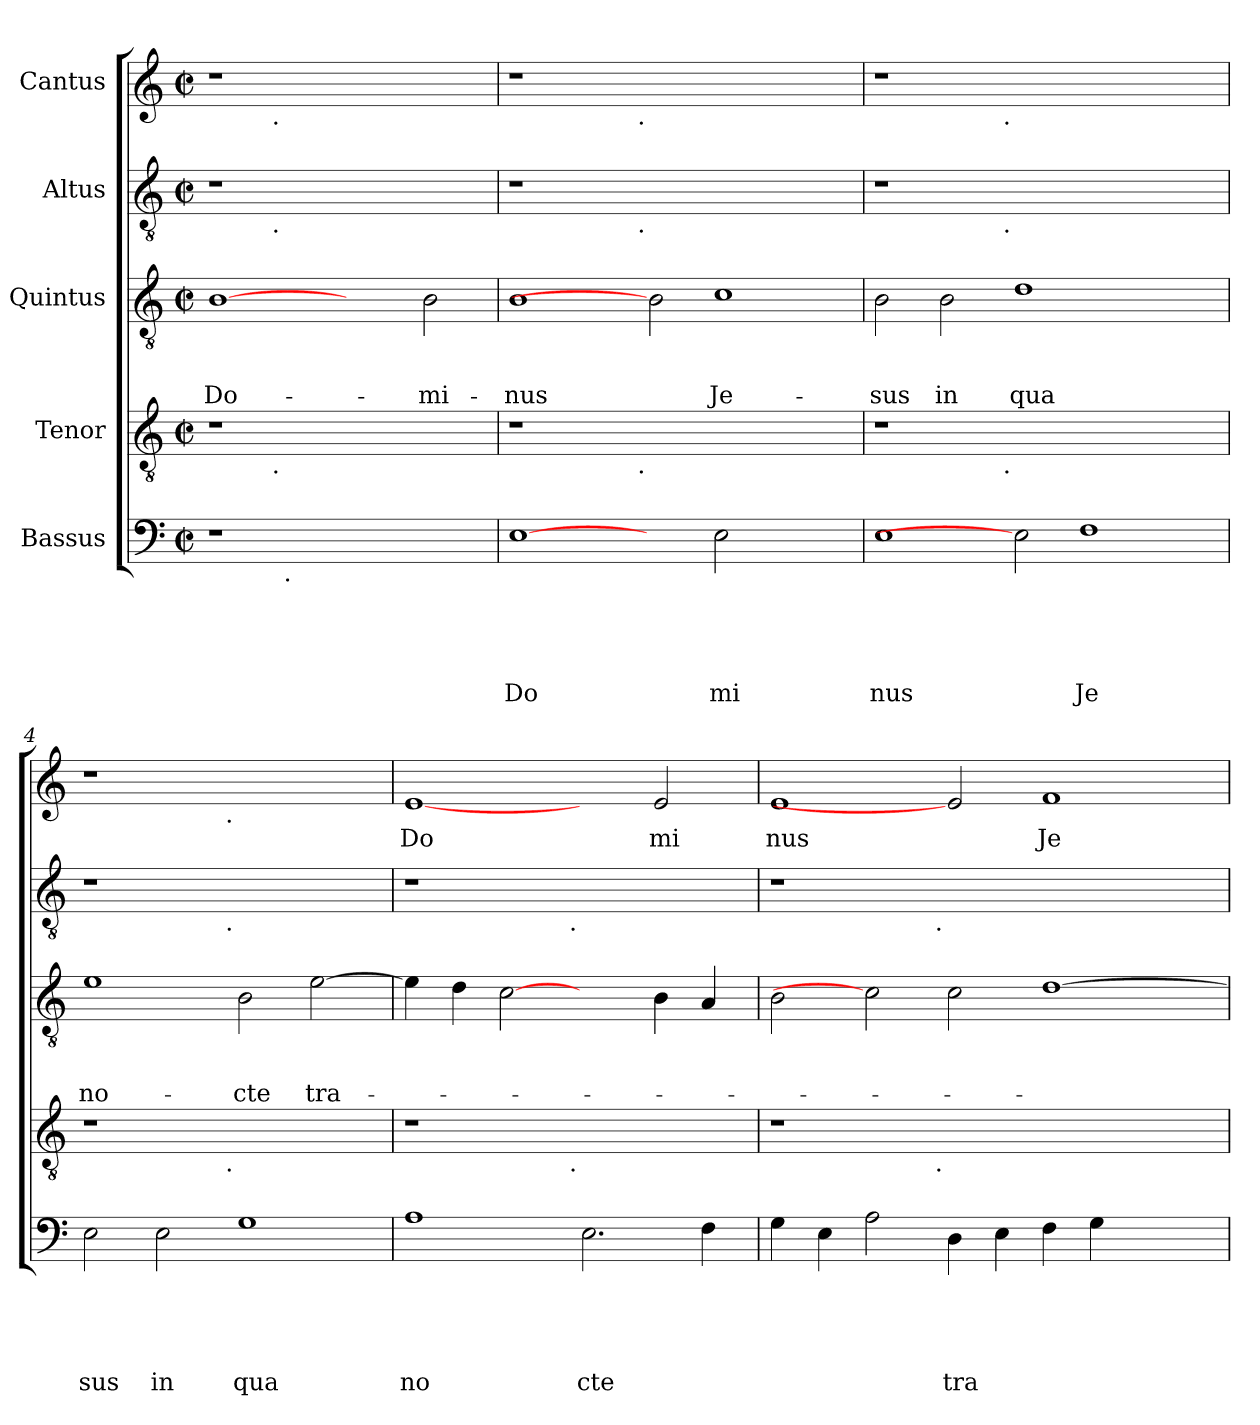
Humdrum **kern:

**kern	**text	**text	**text	**text	**text	**kern	**kern	**text	**text	**text	**kern	**kern	**text
*part5	*part5	*part5	*part5	*part5	*part5	*part4	*part3	*part3	*part3	*part3	*part2	*part1	*part1
*staff5	*staff5	*staff5	*staff5	*staff5	*staff5	*staff4	*staff3	*staff3	*staff3	*staff3	*staff2	*staff1	*staff1
*I"Bassus	*	*	*	*	*	*I"Tenor	*I"Quintus	*	*	*	*I"Altus	*I"Cantus	*
*clefF4	*	*	*	*	*	*clefGv2	*clefGv2	*	*	*	*clefGv2	*clefG2	*
*k[]	*	*	*	*	*	*k[]	*k[]	*	*	*	*k[]	*k[]	*
*C:	*	*	*	*	*	*C:	*C:	*	*	*	*C:	*C:	*
*M2/2	*	*	*	*	*	*M2/2	*M2/2	*	*	*	*M2/2	*M2/2	*
*met(c|)	*	*	*	*	*	*met(c|)	*met(c|)	*	*	*	*met(c|)	*met(c|)	*
=1	=1	=1	=1	=1	=1	=1	=1	=1	=1	=1	=1	=1	=1
!	!	!	!	!	!	!	!	!	!	!LO:LY:b	!	!	!
*^	*	*	*	*	*	*^	*	*	*	*	*^	*^	*
1r	2ryy	.	.	.	.	.	1r	4...ryy	[1B	.	.	Do-	1r	4...ryy	1r	4...ryy	.
!	!	!	!	!	!	!	!	!	!	!	!	!	!	!	!	!LO:TX:b:t=.	!
!	!	!	!	!	!	!	!	!	!	!	!	!	!	!LO:TX:b:t=.	!	!	!
!	!	!	!	!	!	!	!	!LO:TX:b:t=.	!	!	!	!	!	!	!	!	!
.	.	.	.	.	.	.	.	1ryy	.	.	.	.	.	1ryy	.	1ryy	.
!	!LO:TX:b:t=.	!	!	!	!	!	!	!	!	!	!	!	!	!	!	!	!
.	1.ryy	.	.	.	.	.	.	.	.	.	.	.	.	.	.	.	.
1ryy	.	.	.	.	.	.	1ryy	.	2ryy	.	.	.	1ryy	.	1ryy	.	.
.	.	.	.	.	.	.	.	2ryy	.	.	.	.	.	2ryy	.	2ryy	.
!	!	!	!	!	!	!	!	!	!	!	!	!LO:LY:b	!	!	!	!	!
.	.	.	.	.	.	.	.	.	2B\	.	.	-mi-	.	.	.	.	.
.	.	.	.	.	.	.	.	32ryy	.	.	.	.	.	32ryy	.	32ryy	.
=2	=2	=2	=2	=2	=2	=2	=2	=2	=2	=2	=2	=2	=2	=2	=2	=2	=2
!	!	!	!	!	!	!LO:LY:b	!	!	!	!	!	!LO:LY:b	!	!	!	!	!
*v	*v	*	*	*	*	*	*	*	*	*	*	*	*	*	*	*	*
[1E	.	.	.	.	Do	1r	2ryy	1B	.	.	-nus	1r	2ryy	1r	2ryy	.
.	.	.	.	.	.	.	4...ryy	.	.	.	.	.	4...ryy	.	4...ryy	.
!	!	!	!	!	!	!	!	!	!	!	!	!	!	!	!LO:TX:b:t=.	!
!	!	!	!	!	!	!	!	!	!	!	!	!	!LO:TX:b:t=.	!	!	!
!	!	!	!	!	!	!	!LO:TX:b:t=.	!	!	!	!	!	!	!	!	!
.	.	.	.	.	.	.	1ryy	.	.	.	.	.	1ryy	.	1ryy	.
2ryy	.	.	.	.	.	1.ryy	.	2B]	.	.	.	1.ryy	.	1.ryy	.	.
!	!	!	!	!	!LO:LY:b	!	!	!	!	!	!LO:LY:b	!	!	!	!	!
2E\	.	.	.	.	mi	.	.	1c	.	.	Je-	.	.	.	.	.
.	.	.	.	.	.	.	2ryy	.	.	.	.	.	2ryy	.	2ryy	.
2ryy	.	.	.	.	.	.	.	.	.	.	.	.	.	.	.	.
.	.	.	.	.	.	.	32ryy	.	.	.	.	.	32ryy	.	32ryy	.
=3	=3	=3	=3	=3	=3	=3	=3	=3	=3	=3	=3	=3	=3	=3	=3	=3
!	!	!	!	!	!LO:LY:b	!	!	!	!	!	!LO:LY:b	!	!	!	!	!
1E	.	.	.	.	nus	1r	2ryy	2B\	.	.	-sus	1r	2ryy	1r	2ryy	.
!	!	!	!	!	!	!	!	!	!	!	!LO:LY:b	!	!	!	!	!
.	.	.	.	.	.	.	4...ryy	2B\	.	.	in	.	4...ryy	.	4...ryy	.
!	!	!	!	!	!	!	!	!	!	!	!	!	!	!	!LO:TX:b:t=.	!
!	!	!	!	!	!	!	!	!	!	!	!	!	!LO:TX:b:t=.	!	!	!
!	!	!	!	!	!	!	!LO:TX:b:t=.	!	!	!	!	!	!	!	!	!
.	.	.	.	.	.	.	1ryy	.	.	.	.	.	1ryy	.	1ryy	.
!	!	!	!	!	!	!	!	!	!	!	!LO:LY:b	!	!	!	!	!
2E]	.	.	.	.	.	1.ryy	.	1d	.	.	qua	1.ryy	.	1.ryy	.	.
!	!	!	!	!	!LO:LY:b	!	!	!	!	!	!	!	!	!	!	!
1F	.	.	.	.	Je	.	.	.	.	.	.	.	.	.	.	.
.	.	.	.	.	.	.	2ryy	.	.	.	.	.	2ryy	.	2ryy	.
.	.	.	.	.	.	.	.	2ryy	.	.	.	.	.	.	.	.
.	.	.	.	.	.	.	32ryy	.	.	.	.	.	32ryy	.	32ryy	.
=4	=4	=4	=4	=4	=4	=4	=4	=4	=4	=4	=4	=4	=4	=4	=4	=4
!	!	!	!	!	!LO:LY:b	!	!	!	!	!	!LO:LY:b	!	!	!	!	!
2E\	.	.	.	.	sus	1r	2ryy	1e	.	.	no-	1r	2ryy	1r	2ryy	.
!	!	!	!	!	!LO:LY:b	!	!	!	!	!	!	!	!	!	!	!
2E\	.	.	.	.	in	.	4...ryy	.	.	.	.	.	4...ryy	.	4...ryy	.
!	!	!	!	!	!	!	!	!	!	!	!	!	!	!	!LO:TX:b:t=.	!
!	!	!	!	!	!	!	!	!	!	!	!	!	!LO:TX:b:t=.	!	!	!
!	!	!	!	!	!	!	!LO:TX:b:t=.	!	!	!	!	!	!	!	!	!
.	.	.	.	.	.	.	1ryy	.	.	.	.	.	1ryy	.	1ryy	.
!	!	!	!	!	!LO:LY:b	!	!	!	!	!	!LO:LY:b	!	!	!	!	!
1G	.	.	.	.	qua	1ryy	.	2B\	.	.	-cte	1ryy	.	1ryy	.	.
!	!	!	!	!	!	!	!	!	!	!	!LO:LY:b	!	!	!	!	!
.	.	.	.	.	.	.	.	[>2e\	.	.	tra-	.	.	.	.	.
.	.	.	.	.	.	.	32ryy	.	.	.	.	.	32ryy	.	32ryy	.
=5	=5	=5	=5	=5	=5	=5	=5	=5	=5	=5	=5	=5	=5	=5	=5	=5
!	!	!	!	!	!LO:LY:b	!	!	!	!	!	!	!	!	!	!	!LO:LY:b
*	*	*	*	*	*	*	*	*	*	*	*	*	*	*v	*v	*
1A	.	.	.	.	no	1r	2ryy	4e\]	.	.	.	1r	2ryy	[1e	Do
.	.	.	.	.	.	.	.	4d\	.	.	.	.	.	.	.
.	.	.	.	.	.	.	4...ryy	[2c	.	.	.	.	4...ryy	.	.
!	!	!	!	!	!	!	!	!	!	!	!	!	!LO:TX:b:t=.	!	!
!	!	!	!	!	!	!	!LO:TX:b:t=.	!	!	!	!	!	!	!	!
.	.	.	.	.	.	.	1ryy	.	.	.	.	.	1ryy	.	.
!	!	!	!	!	!LO:LY:b	!	!	!	!	!	!	!	!	!	!
2.E\	.	.	.	.	cte	1ryy	.	2ryy	.	.	.	1ryy	.	2ryy	.
!	!	!	!	!	!	!	!	!	!	!	!	!	!	!	!LO:LY:b
.	.	.	.	.	.	.	.	4B\	.	.	.	.	.	2e/	mi
4F\	.	.	.	.	.	.	.	4A/	.	.	.	.	.	.	.
.	.	.	.	.	.	.	32ryy	.	.	.	.	.	32ryy	.	.
=6	=6	=6	=6	=6	=6	=6	=6	=6	=6	=6	=6	=6	=6	=6	=6
!	!	!	!	!	!	!	!	!	!	!	!	!	!	!	!LO:LY:b
4G\	.	.	.	.	.	1r	2ryy	2B\	.	.	.	1r	2ryy	1e	nus
4E\	.	.	.	.	.	.	.	.	.	.	.	.	.	.	.
2A\	.	.	.	.	.	.	4...ryy	2c]	.	.	.	.	4...ryy	.	.
!	!	!	!	!	!	!	!	!	!	!	!	!	!LO:TX:b:t=.	!	!
!	!	!	!	!	!	!	!LO:TX:b:t=.	!	!	!	!	!	!	!	!
.	.	.	.	.	.	.	1ryy	.	.	.	.	.	1ryy	.	.
!	!	!	!	!	!LO:LY:b	!	!	!	!	!	!	!	!	!	!
4D\	.	.	.	.	tra	1.ryy	.	2c\	.	.	.	1.ryy	.	2e]	.
4E\	.	.	.	.	.	.	.	.	.	.	.	.	.	.	.
!	!	!	!	!	!	!	!	!	!	!	!	!	!	!	!LO:LY:b
4F\	.	.	.	.	.	.	.	[<1d	.	.	.	.	.	1f	Je
4G\	.	.	.	.	.	.	.	.	.	.	.	.	.	.	.
.	.	.	.	.	.	.	2ryy	.	.	.	.	.	2ryy	.	.
2ryy	.	.	.	.	.	.	.	.	.	.	.	.	.	.	.
.	.	.	.	.	.	.	32ryy	.	.	.	.	.	32ryy	.	.
*	*	*	*	*	*	*v	*v	*	*	*	*	*v	*v	*	*
=	=	=	=	=	=	=	=	=	=	=	=	=	=
*-	*-	*-	*-	*-	*-	*-	*-	*-	*-	*-	*-	*-	*-
